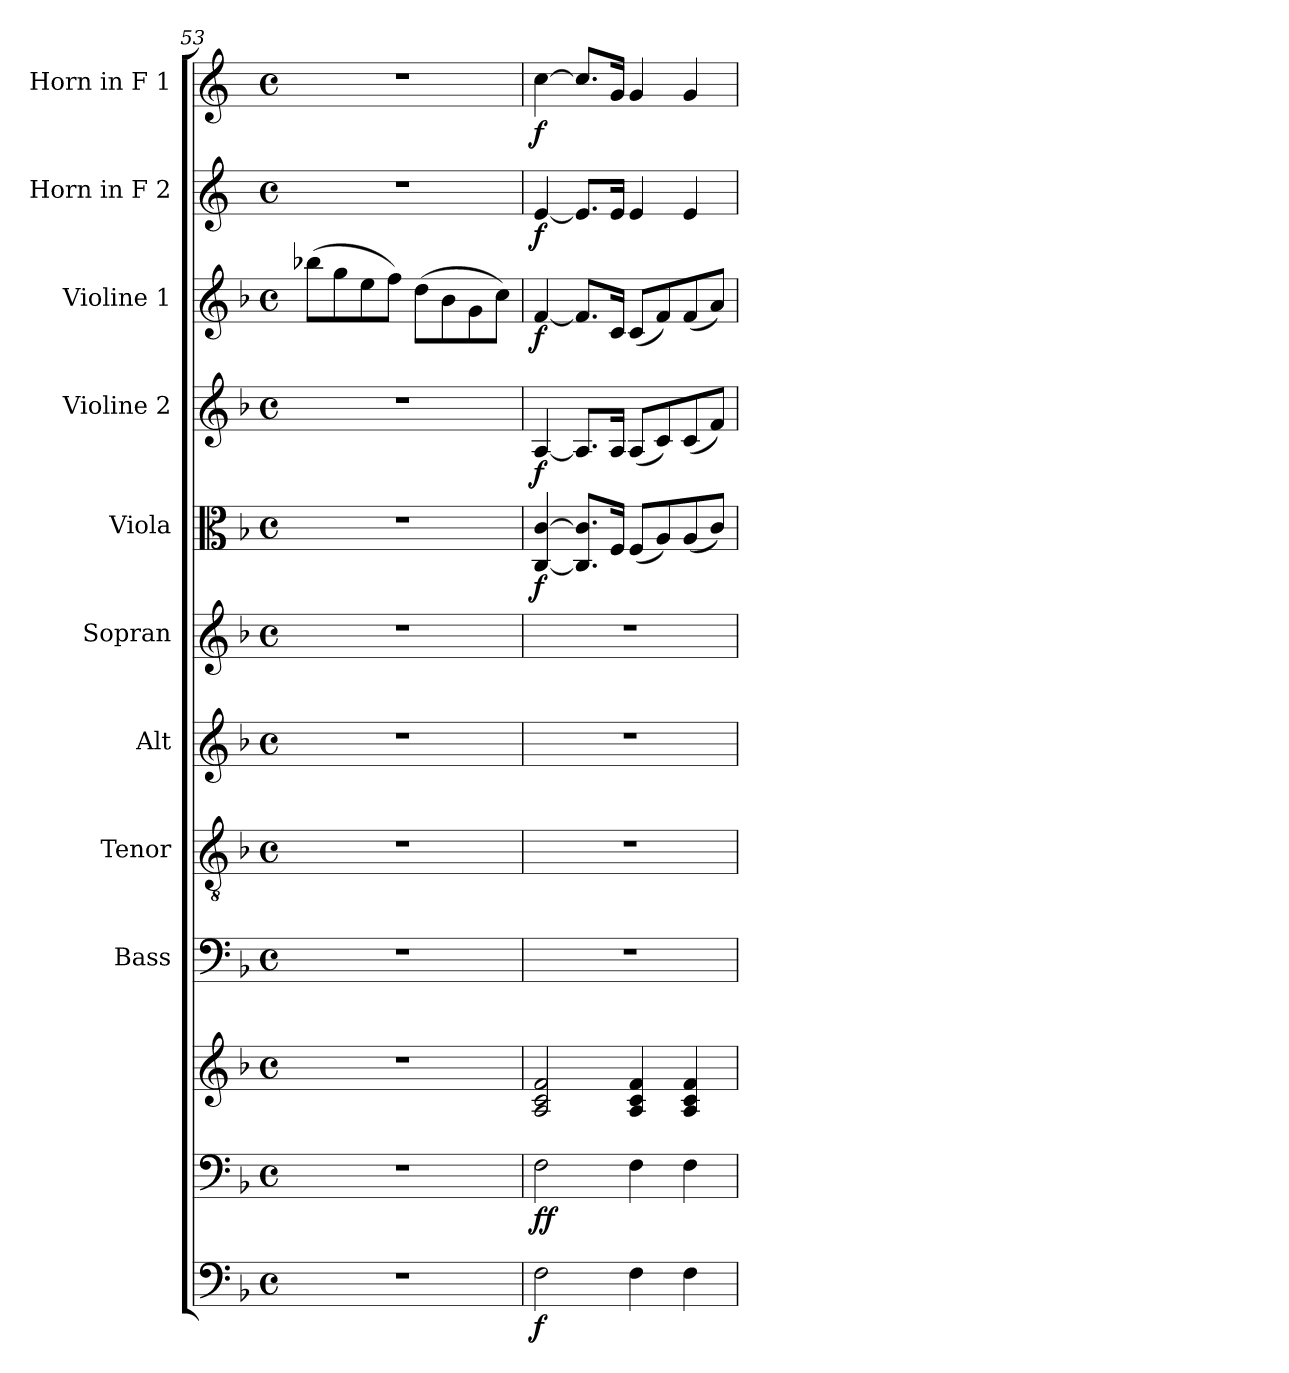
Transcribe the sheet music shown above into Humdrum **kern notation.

**kern	**dynam	**kern	**kern	**dynam	**kern	**kern	**kern	**kern	**kern	**dynam	**kern	**dynam	**kern	**dynam	**kern	**dynam	**kern	**dynam
*part11	*part11	*part10	*part10	*part10	*part9	*part8	*part7	*part6	*part5	*part5	*part4	*part4	*part3	*part3	*part2	*part2	*part1	*part1
*staff12	*staff12	*staff11	*staff10	*staff10/11	*staff9	*staff8	*staff7	*staff6	*staff5	*staff5	*staff4	*staff4	*staff3	*staff3	*staff2	*staff2	*staff1	*staff1
*	*	*	*	*	*I"Bass	*I"Tenor	*I"Alt	*I"Sopran	*I"Viola	*	*I"Violine 2	*	*I"Violine 1	*	*I"Horn in F 2	*	*I"Horn in F 1	*
*	*	*	*	*	*I'B.	*I'T.	*I'A.	*I'S.	*I'Vla.	*	*I'Vl. 2	*	*I'Vl. 1	*	*	*	*	*
*clefF4	*	*clefF4	*clefG2	*	*clefF4	*clefGv2	*clefG2	*clefG2	*clefC3	*	*clefG2	*	*clefG2	*	*clefG2	*	*clefG2	*
*ITrd7c12	*	*	*	*	*	*	*	*	*	*	*	*	*	*	*ITrd4c7	*	*ITrd4c7	*
*k[b-]	*	*k[b-]	*k[b-]	*	*k[b-]	*k[b-]	*k[b-]	*k[b-]	*k[b-]	*	*k[b-]	*	*k[b-]	*	*k[b-]	*	*k[b-]	*
*F:	*	*F:	*F:	*	*F:	*F:	*F:	*F:	*F:	*	*F:	*	*F:	*	*F:	*	*F:	*
*M4/4	*	*M4/4	*M4/4	*	*M4/4	*M4/4	*M4/4	*M4/4	*M4/4	*	*M4/4	*	*M4/4	*	*M4/4	*	*M4/4	*
*met(c)	*	*met(c)	*met(c)	*	*met(c)	*met(c)	*met(c)	*met(c)	*met(c)	*	*met(c)	*	*met(c)	*	*met(c)	*	*met(c)	*
=53	=53	=53	=53	=53	=53	=53	=53	=53	=53	=53	=53	=53	=53	=53	=53	=53	=53	=53
1r	.	1r	1r	.	1r	1r	1r	1r	1r	.	1r	.	(>8bb-X\L	.	1r	.	1r	.
.	.	.	.	.	.	.	.	.	.	.	.	.	8gg\	.	.	.	.	.
.	.	.	.	.	.	.	.	.	.	.	.	.	8ee\	.	.	.	.	.
.	.	.	.	.	.	.	.	.	.	.	.	.	8ff\J)	.	.	.	.	.
.	.	.	.	.	.	.	.	.	.	.	.	.	(>8dd\L	.	.	.	.	.
.	.	.	.	.	.	.	.	.	.	.	.	.	8b-\	.	.	.	.	.
.	.	.	.	.	.	.	.	.	.	.	.	.	8g\	.	.	.	.	.
.	.	.	.	.	.	.	.	.	.	.	.	.	8cc\J)	.	.	.	.	.
=54	=54	=54	=54	=54	=54	=54	=54	=54	=54	=54	=54	=54	=54	=54	=54	=54	=54	=54
!	!LO:DY:b	!	!	!LO:DY:b=2	!	!	!	!	!	!	!	!	!	!	!	!	!	!
!	!	!	!	!LO:DY:n=1:b	!	!	!	!	!	!LO:DY:b	!	!LO:DY:b	!	!LO:DY:b	!	!LO:DY:b	!	!LO:DY:b
2FF\	f	2F\	2A/ 2c/ 2f/	f f	1r	1r	1r	1r	[4C/ [4c/	f	[4A/	f	[4f/	f	[4A/	f	[4f\	f
.	.	.	.	.	.	.	.	.	8.C/] 8.c/]L	.	8.A/L]	.	8.f/L]	.	8.A/L]	.	8.f/L]	.
.	.	.	.	.	.	.	.	.	16F/Jk	.	16A/Jk	.	16c/Jk	.	16A/Jk	.	16c/Jk	.
4FF\	.	4F\	4A/ 4c/ 4f/	.	.	.	.	.	(<8F/L	.	(<8A/L	.	(<8c/L	.	4A/	.	4c/	.
.	.	.	.	.	.	.	.	.	8A/)	.	8c/)	.	8f/)	.	.	.	.	.
4FF\	.	4F\	4A/ 4c/ 4f/	.	.	.	.	.	(<8A/	.	(<8c/	.	(<8f/	.	4A/	.	4c/	.
.	.	.	.	.	.	.	.	.	8c/J)	.	8f/J)	.	8a/J)	.	.	.	.	.
=	=	=	=	=	=	=	=	=	=	=	=	=	=	=	=	=	=	=
*-	*-	*-	*-	*-	*-	*-	*-	*-	*-	*-	*-	*-	*-	*-	*-	*-	*-	*-
